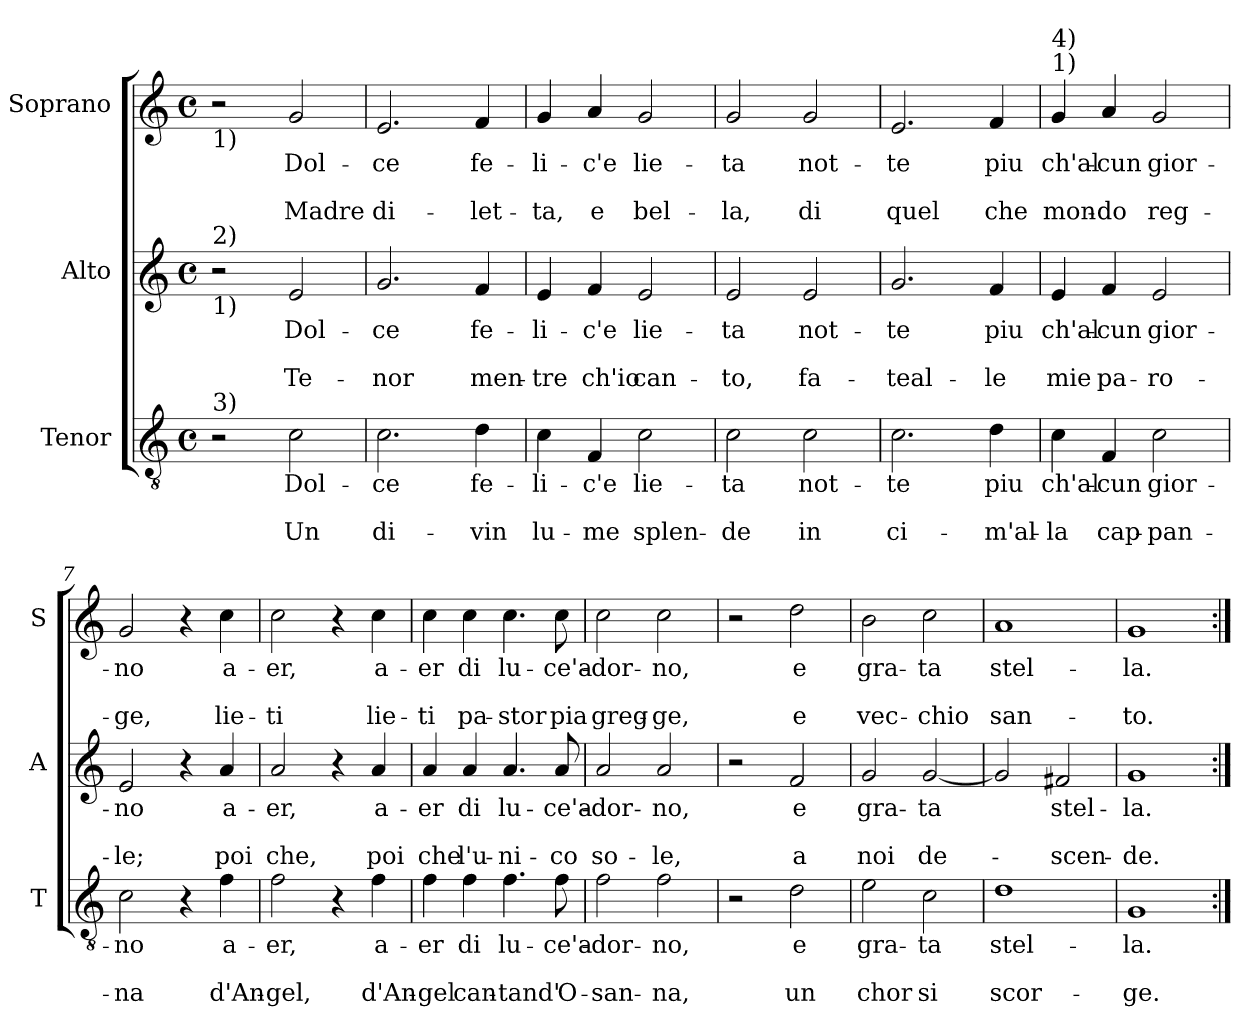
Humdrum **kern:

**kern	**text	**text	**text	**kern	**text	**text	**text	**kern	**text	**text	**text
*part3	*part3	*part3	*part3	*part2	*part2	*part2	*part2	*part1	*part1	*part1	*part1
*staff3	*staff3	*staff3	*staff3	*staff2	*staff2	*staff2	*staff2	*staff1	*staff1	*staff1	*staff1
*I"Tenor	*	*	*	*I"Alto	*	*	*	*I"Soprano	*	*	*
*I'T	*	*	*	*I'A	*	*	*	*I'S	*	*	*
*clefGv2	*	*	*	*clefG2	*	*	*	*clefG2	*	*	*
*k[]	*	*	*	*k[]	*	*	*	*k[]	*	*	*
*C:	*	*	*	*C:	*	*	*	*C:	*	*	*
*M4/4	*	*	*	*M4/4	*	*	*	*M4/4	*	*	*
*met(c)	*	*	*	*met(c)	*	*	*	*met(c)	*	*	*
=1	=1	=1	=1	=1	=1	=1	=1	=1	=1	=1	=1
!	!	!	!	!	!	!	!	!LO:TX:b:t=1)	!	!	!
!	!	!	!	!LO:TX:a:t=2)	!	!	!	!	!	!	!
!	!	!	!	!LO:TX:b:t=1)	!	!	!	!	!	!	!
!LO:TX:a:t=3)	!	!	!	!	!	!	!	!	!	!	!
2r	.	.	.	2r	.	.	.	2r	.	.	.
!	!LO:LY:b	!	!LO:LY:b	!	!LO:LY:b	!	!LO:LY:b	!	!LO:LY:b	!	!LO:LY:b
2c\	Dol-	.	Un	2e/	Dol-	.	Te-	2g/	Dol-	.	Madre
=2	=2	=2	=2	=2	=2	=2	=2	=2	=2	=2	=2
!	!LO:LY:b	!	!LO:LY:b	!	!LO:LY:b	!	!LO:LY:b	!	!LO:LY:b	!	!LO:LY:b
2.c\	-ce	.	di-	2.g/	-ce	.	-nor	2.e/	-ce	.	di-
!	!LO:LY:b	!	!LO:LY:b	!	!LO:LY:b	!	!LO:LY:b	!	!LO:LY:b	!	!LO:LY:b
4d\	fe-	.	-vin	4f/	fe-	.	men-	4f/	fe-	.	-let-
=3	=3	=3	=3	=3	=3	=3	=3	=3	=3	=3	=3
!	!LO:LY:b	!	!LO:LY:b	!	!LO:LY:b	!	!LO:LY:b	!	!LO:LY:b	!	!LO:LY:b
4c\	-li-	.	lu-	4e/	-li-	.	-tre	4g/	-li-	.	-ta,
!	!LO:LY:b	!	!LO:LY:b	!	!LO:LY:b	!	!LO:LY:b	!	!LO:LY:b	!	!LO:LY:b
4F/	-c'e	.	-me	4f/	-c'e	.	ch'io	4a/	-c'e	.	e
!	!LO:LY:b	!	!LO:LY:b	!	!LO:LY:b	!	!LO:LY:b	!	!LO:LY:b	!	!LO:LY:b
2c\	lie-	.	splen-	2e/	lie-	.	can-	2g/	lie-	.	bel-
=4	=4	=4	=4	=4	=4	=4	=4	=4	=4	=4	=4
!	!LO:LY:b	!	!LO:LY:b	!	!LO:LY:b	!	!LO:LY:b	!	!LO:LY:b	!	!LO:LY:b
2c\	-ta	.	-de	2e/	-ta	.	-to,	2g/	-ta	.	-la,
!	!LO:LY:b	!	!LO:LY:b	!	!LO:LY:b	!	!LO:LY:b	!	!LO:LY:b	!	!LO:LY:b
2c\	not-	.	in	2e/	not-	.	fa-	2g/	not-	.	di
!!LO:LB:g=z
=5	=5	=5	=5	=5	=5	=5	=5	=5	=5	=5	=5
!	!LO:LY:b	!	!LO:LY:b	!	!LO:LY:b	!	!LO:LY:b	!	!LO:LY:b	!	!LO:LY:b
2.c\	-te	.	ci-	2.g/	-te	.	-teal-	2.e/	-te	.	quel
!	!LO:LY:b	!	!LO:LY:b	!	!LO:LY:b	!	!LO:LY:b	!	!LO:LY:b	!	!LO:LY:b
4d\	piu	.	-m'al-	4f/	piu	.	-le	4f/	piu	.	che
=6	=6	=6	=6	=6	=6	=6	=6	=6	=6	=6	=6
!	!	!	!	!	!	!	!	!LO:TX:a:t=1)	!	!	!
!	!	!	!	!	!	!	!	!LO:TX:a:t=4)	!	!	!
!	!LO:LY:b	!	!LO:LY:b	!	!LO:LY:b	!	!LO:LY:b	!	!LO:LY:b	!	!LO:LY:b
4c\	ch'al-	.	-la	4e/	ch'al-	.	mie	4g/	ch'al-	.	mon-
!	!LO:LY:b	!	!LO:LY:b	!	!LO:LY:b	!	!LO:LY:b	!	!LO:LY:b	!	!LO:LY:b
4F/	-cun	.	cap-	4f/	-cun	.	pa-	4a/	-cun	.	-do
!	!LO:LY:b	!	!LO:LY:b	!	!LO:LY:b	!	!LO:LY:b	!	!LO:LY:b	!	!LO:LY:b
2c\	gior-	.	-pan-	2e/	gior-	.	-ro-	2g/	gior-	.	reg-
=7	=7	=7	=7	=7	=7	=7	=7	=7	=7	=7	=7
!	!LO:LY:b	!	!LO:LY:b	!	!LO:LY:b	!	!LO:LY:b	!	!LO:LY:b	!	!LO:LY:b
2c\	-no	.	-na	2e/	-no	.	-le;	2g/	-no	.	-ge,
4r	.	.	.	4r	.	.	.	4r	.	.	.
!	!LO:LY:b	!	!LO:LY:b	!	!LO:LY:b	!	!LO:LY:b	!	!LO:LY:b	!	!LO:LY:b
4f\	a-	.	d'An-	4a/	a-	.	poi	4cc\	a-	.	lie-
=8	=8	=8	=8	=8	=8	=8	=8	=8	=8	=8	=8
!	!LO:LY:b	!	!LO:LY:b	!	!LO:LY:b	!	!LO:LY:b	!	!LO:LY:b	!	!LO:LY:b
2f\	-er,	.	-gel,	2a/	-er,	.	che,	2cc\	-er,	.	-ti
4r	.	.	.	4r	.	.	.	4r	.	.	.
!	!LO:LY:b	!	!LO:LY:b	!	!LO:LY:b	!	!LO:LY:b	!	!LO:LY:b	!	!LO:LY:b
4f\	a-	.	d'An-	4a/	a-	.	poi	4cc\	a-	.	lie-
=9	=9	=9	=9	=9	=9	=9	=9	=9	=9	=9	=9
!	!LO:LY:b	!	!LO:LY:b	!	!LO:LY:b	!	!LO:LY:b	!	!LO:LY:b	!	!LO:LY:b
4f\	-er	.	-gel	4a/	-er	.	che	4cc\	-er	.	-ti
!	!LO:LY:b	!	!LO:LY:b	!	!LO:LY:b	!	!LO:LY:b	!	!LO:LY:b	!	!LO:LY:b
4f\	di	.	can-	4a/	di	.	l'u-	4cc\	di	.	pa-
!	!LO:LY:b	!	!LO:LY:b	!	!LO:LY:b	!	!LO:LY:b	!	!LO:LY:b	!	!LO:LY:b
4.f\	lu-	.	-tand'	4.a/	lu-	.	-ni-	4.cc\	lu-	.	-stor
!	!LO:LY:b	!	!LO:LY:b	!	!LO:LY:b	!	!LO:LY:b	!	!LO:LY:b	!	!LO:LY:b
8f\	-ce'a-	.	O-	8a/	-ce'a-	.	-co	8cc\	-ce'a-	.	pia
!!LO:PB:g=z
=10	=10	=10	=10	=10	=10	=10	=10	=10	=10	=10	=10
!	!LO:LY:b	!	!LO:LY:b	!	!LO:LY:b	!	!LO:LY:b	!	!LO:LY:b	!	!LO:LY:b
2f\	-dor-	.	-san-	2a/	-dor-	.	so-	2cc\	-dor-	.	greg-
!	!LO:LY:b	!	!LO:LY:b	!	!LO:LY:b	!	!LO:LY:b	!	!LO:LY:b	!	!LO:LY:b
2f\	-no,	.	-na,	2a/	-no,	.	-le,	2cc\	-no,	.	-ge,
=11	=11	=11	=11	=11	=11	=11	=11	=11	=11	=11	=11
2r	.	.	.	2r	.	.	.	2r	.	.	.
!	!LO:LY:b	!	!LO:LY:b	!	!LO:LY:b	!	!LO:LY:b	!	!LO:LY:b	!	!LO:LY:b
2d\	e	.	un	2f/	e	.	a	2dd\	e	.	e
=12	=12	=12	=12	=12	=12	=12	=12	=12	=12	=12	=12
!	!LO:LY:b	!	!LO:LY:b	!	!LO:LY:b	!	!LO:LY:b	!	!LO:LY:b	!	!LO:LY:b
2e\	gra-	.	chor	2g/	gra-	.	noi	2b\	gra-	.	vec-
!	!LO:LY:b	!	!LO:LY:b	!	!LO:LY:b	!	!LO:LY:b	!	!LO:LY:b	!	!LO:LY:b
2c\	-ta	.	si	[2g/	-ta	.	de-	2cc\	-ta	.	-chio
=13	=13	=13	=13	=13	=13	=13	=13	=13	=13	=13	=13
!	!LO:LY:b	!	!LO:LY:b	!	!	!	!	!	!LO:LY:b	!	!LO:LY:b
1d	stel-	.	scor-	2g/]	.	.	.	1a	stel-	.	san-
!	!	!	!	!	!LO:LY:b	!	!LO:LY:b	!	!	!	!
.	.	.	.	2f#X/	stel-	.	-scen-	.	.	.	.
=14	=14	=14	=14	=14	=14	=14	=14	=14	=14	=14	=14
!	!LO:LY:b	!	!LO:LY:b	!	!LO:LY:b	!	!LO:LY:b	!	!LO:LY:b	!	!LO:LY:b
1G	-la.	.	-ge.	1g	-la.	.	-de.	1g	-la.	.	-to.
=:|!	=:|!	=:|!	=:|!	=:|!	=:|!	=:|!	=:|!	=:|!	=:|!	=:|!	=:|!
*-	*-	*-	*-	*-	*-	*-	*-	*-	*-	*-	*-
